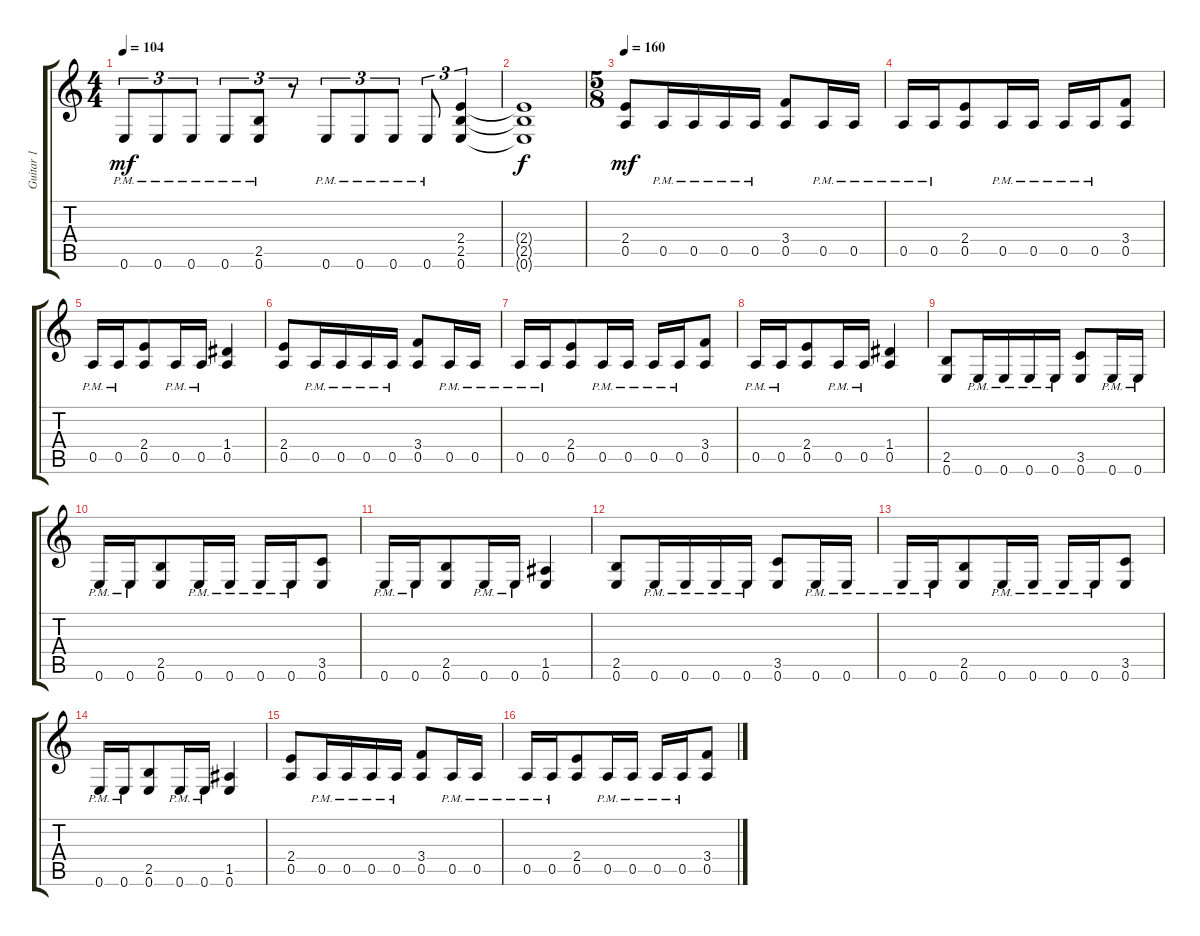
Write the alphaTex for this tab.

\track ("Guitar 1" "Guitar 1") {instrument distortionguitar}
\staff {score tabs}
\tuning (E4 B3 G3 D3 A2 E2) {hide}
\ts (4 4)
\tempo 104
\clef g2
\ks c
0.6{pm}.8{tu (3 2) dy mf} 0.6{pm}.8{tu (3 2)} 0.6{pm}.8{tu (3 2)} 0.6{pm}.8{tu (3 2)} (2.5{pm} 0.6{pm}).8{tu (3 2)} r.8{tu (3 2)} 0.6{pm}.8{tu (3 2)} 0.6{pm}.8{tu (3 2)} 0.6{pm}.8{tu (3 2)} 0.6{pm}.8{tu (3 2)} (2.4 2.5 0.6).4{tu (3 2)} |
(2.4{t} 2.5{t} 0.6{t}).1{dy f} |
\ts (5 8)
\tempo 160
(2.4 0.5).8{dy mf instrument electricguitarclean} 0.5{pm}.16 0.5{pm}.16 0.5{pm}.16 0.5{pm}.16 (3.4 0.5).8 0.5{pm}.16 0.5{pm}.16 |
0.5{pm}.16 0.5{pm}.16 (2.4 0.5).8 0.5{pm}.16 0.5{pm}.16 0.5{pm}.16 0.5{pm}.16 (3.4 0.5).8 |
0.5{pm}.16 0.5{pm}.16 (2.4 0.5).8 0.5{pm}.16 0.5{pm}.16 (1.4 0.5).4 |
(2.4 0.5).8 0.5{pm}.16 0.5{pm}.16 0.5{pm}.16 0.5{pm}.16 (3.4 0.5).8 0.5{pm}.16 0.5{pm}.16 |
0.5{pm}.16 0.5{pm}.16 (2.4 0.5).8 0.5{pm}.16 0.5{pm}.16 0.5{pm}.16 0.5{pm}.16 (3.4 0.5).8 |
0.5{pm}.16 0.5{pm}.16 (2.4 0.5).8 0.5{pm}.16 0.5{pm}.16 (1.4 0.5).4 |
(2.5 0.6).8 0.6{pm}.16 0.6{pm}.16 0.6{pm}.16 0.6{pm}.16 (3.5 0.6).8 0.6{pm}.16 0.6{pm}.16 |
0.6{pm}.16 0.6{pm}.16 (2.5 0.6).8 0.6{pm}.16 0.6{pm}.16 0.6{pm}.16 0.6{pm}.16 (3.5 0.6).8 |
0.6{pm}.16 0.6{pm}.16 (2.5 0.6).8 0.6{pm}.16 0.6{pm}.16 (1.5 0.6).4 |
(2.5 0.6).8 0.6{pm}.16 0.6{pm}.16 0.6{pm}.16 0.6{pm}.16 (3.5 0.6).8 0.6{pm}.16 0.6{pm}.16 |
0.6{pm}.16 0.6{pm}.16 (2.5 0.6).8 0.6{pm}.16 0.6{pm}.16 0.6{pm}.16 0.6{pm}.16 (3.5 0.6).8 |
0.6{pm}.16 0.6{pm}.16 (2.5 0.6).8 0.6{pm}.16 0.6{pm}.16 (1.5 0.6).4 |
(2.4 0.5).8{instrument distortionguitar} 0.5{pm}.16 0.5{pm}.16 0.5{pm}.16 0.5{pm}.16 (3.4 0.5).8 0.5{pm}.16 0.5{pm}.16 |
0.5{pm}.16 0.5{pm}.16 (2.4 0.5).8 0.5{pm}.16 0.5{pm}.16 0.5{pm}.16 0.5{pm}.16 (3.4 0.5).8
